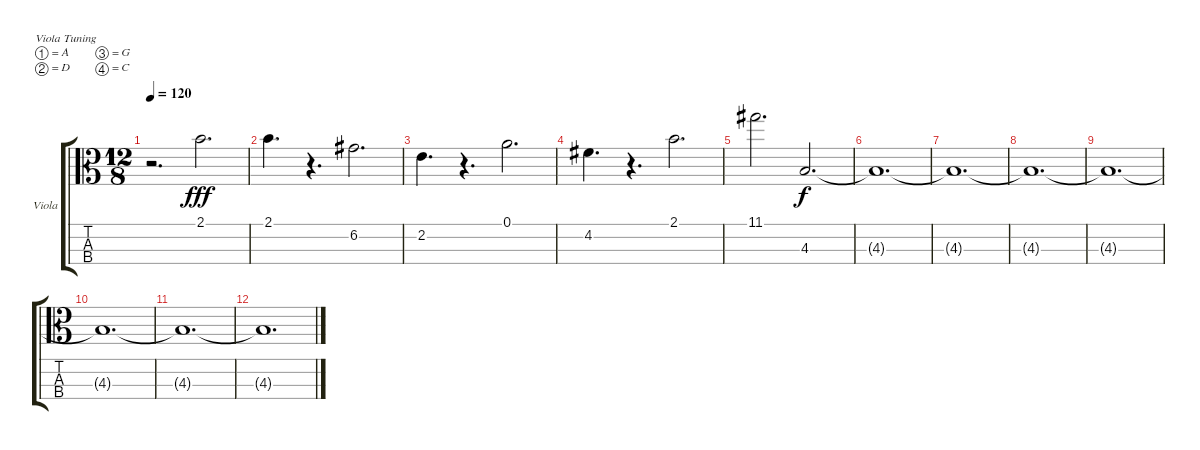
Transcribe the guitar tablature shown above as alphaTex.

\defaultSystemsLayout 4
\bracketExtendMode groupsimilarinstruments
\firstSystemTrackNameOrientation horizontal
\otherSystemsTrackNameOrientation horizontal
\track ("Viola" "Viola") {instrument viola}
\staff {score tabs}
\tuning (A4 D4 G3 C3)
\ts (12 8)
\tempo 120
\clef c3
\ks c
r.2{d dy fff} 2.1.2{d} |
2.1.4{d} r.4{d} 6.2.2{d} |
2.2.4{d} r.4{d} 0.1.2{d} |
4.2.4{d} r.4{d} 2.1.2{d} |
11.1.2{d} 4.3.2{d dy f} |
4.3{t}.1{d} |
4.3{t}.1{d} |
4.3{t}.1{d} |
4.3{t}.1{d} |
4.3{t}.1{d} |
4.3{t}.1{d} |
4.3{t}.1{d}
